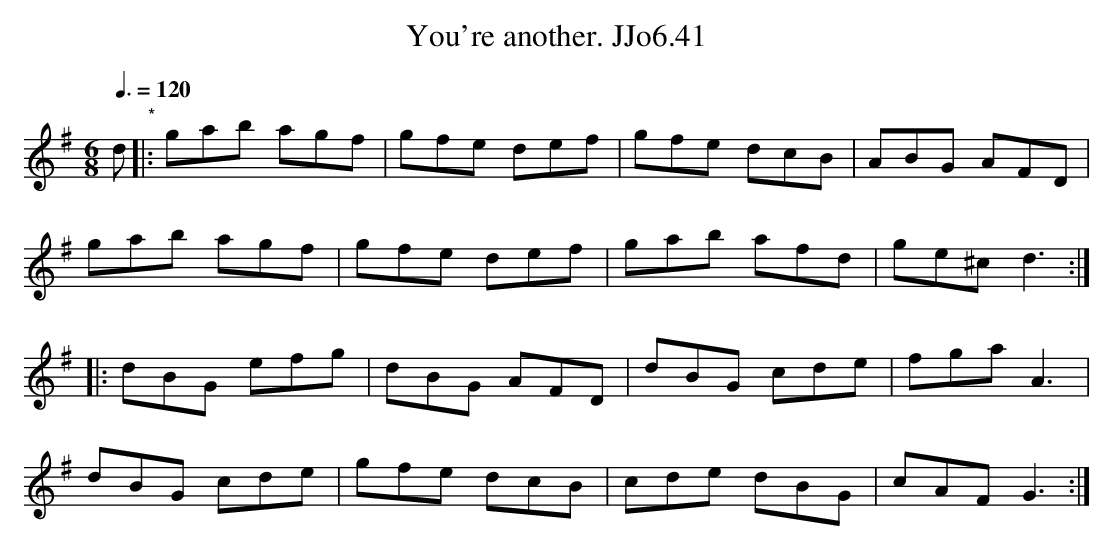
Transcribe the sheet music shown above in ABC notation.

X:1
T:You're another. JJo6.41
M:6/8
L:1/8
Q:3/8=120
K:G
d"*"|: gab agf|gfe def|gfe dcB|ABG AFD|
gab agf|gfe def|gab afd|ge^c d3 :|
|:dBG efg|dBG AFD|dBG cde|fga A3|
dBG cde|gfe dcB|cde dBG|cAF G3 :|
